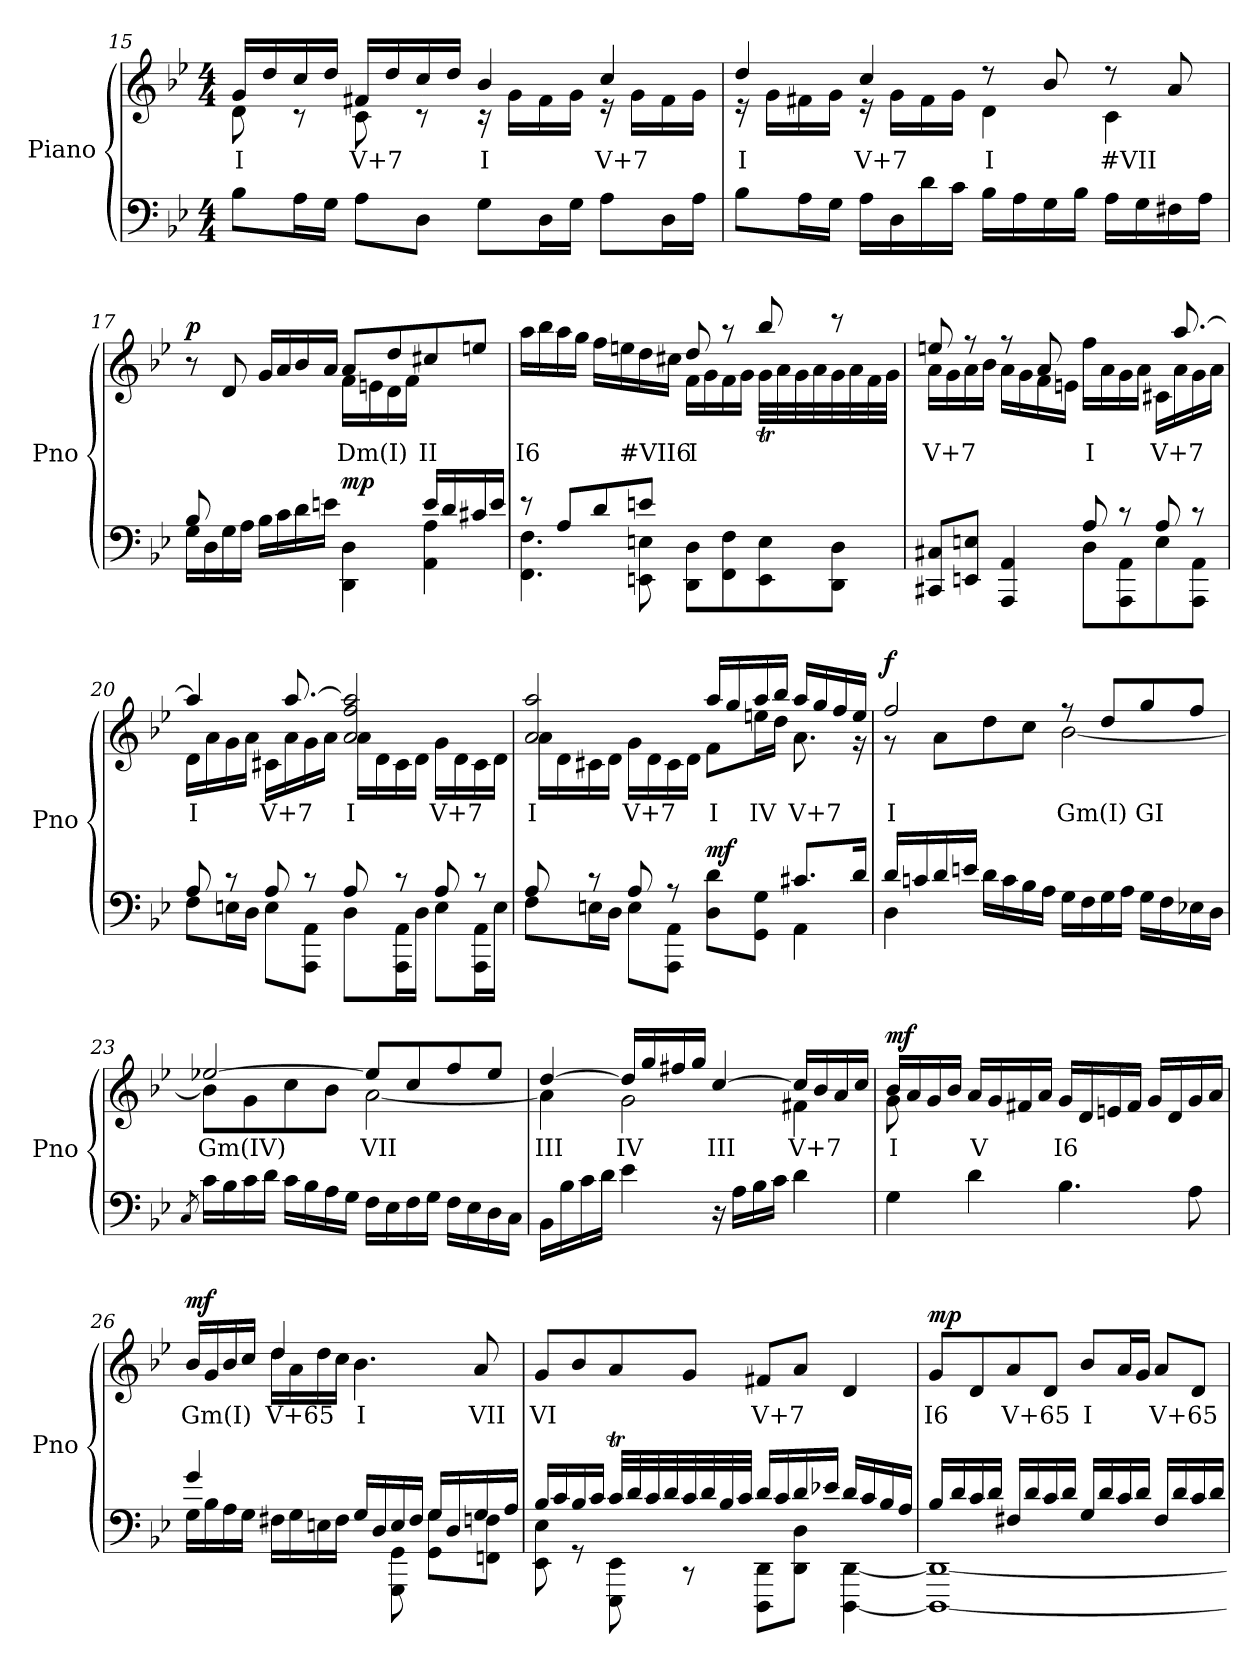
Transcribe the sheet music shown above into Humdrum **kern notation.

**kern	**kern	**text	**dynam
*part1	*part1	*part1	*part1
*staff2	*staff1	*staff1	*staff1/2
*I"Piano	*	*	*
*I'Pno	*	*	*
*clefF4	*clefG2	*	*
*k[b-e-]	*k[b-e-]	*	*
*M4/4	*M4/4	*	*
=15	=15	=15	=15
!	!	!LO:LY:b	!
*	*^	*	*
8B-\L	16g/LL	8d\	I	.
.	16dd/	.	.	.
16A\L	16cc/	8r	.	.
16G\JJ	16dd/JJ	.	.	.
!	!	!	!LO:LY:b	!
8A\L	16f#X/LL	8c\	V+7	.
.	16dd/	.	.	.
8D\J	16cc/	8r	.	.
.	16dd/JJ	.	.	.
!	!	!	!LO:LY:b	!
8G\L	4b-/	16r	I	.
.	.	16g\LL	.	.
16D\L	.	16f#\	.	.
16G\JJ	.	16g\JJ	.	.
!	!	!	!LO:LY:b	!
8A\L	4cc/	16r	V+7	.
.	.	16g\LL	.	.
16D\L	.	16f#\	.	.
16A\JJ	.	16g\JJ	.	.
=16	=16	=16	=16	=16
!	!	!	!LO:LY:b	!
8B-\L	4dd/	16r	I	.
.	.	16g\LL	.	.
16A\L	.	16f#X\	.	.
16G\JJ	.	16g\JJ	.	.
!	!	!	!LO:LY:b	!
16A\LL	4cc/	16r	V+7	.
16D\	.	16g\LL	.	.
16d\	.	16f#\	.	.
16c\JJ	.	16g\JJ	.	.
!	!	!	!LO:LY:b	!
16B-\LL	8r	4d\	I	.
16A\	.	.	.	.
16G\	8b-/	.	.	.
16B-\JJ	.	.	.	.
!	!	!	!LO:LY:b	!
16A\LL	8r	4c\	#VII	.
16G\	.	.	.	.
16F#X\	8a/	.	.	.
16A\JJ	.	.	.	.
!!LO:LB:g=z	!!
=17	=17	=17	=17	=17
*^	*	*	*	*
!	!	!	!	!	!LO:DY:b
8B-/	16G\LL	8r	2ryy	.	p
.	16D\	.	.	.	.
8ryy	16G\	8d/	.	.	.
.	16A\JJ	.	.	.	.
4ryy	16B-\LL	16g/LL	.	.	.
.	16c\	16a/	.	.	.
.	16d\	16b-/	.	.	.
.	16en\JJ	16a/JJ	.	.	.
!	!	!	!	!LO:LY:b	!LO:DY:a=2
4ryy	4DD\ 4D\	8a/L	16f\LL	Dm(I)	mp
.	.	.	16en\	.	.
.	.	8dd/	16d\	.	.
.	.	.	16f\JJ	.	.
!	!	!	!	!LO:LY:b	!
16e/LL	4AA\ 4A\	8cc#X/	4ryy	II	.
16d/	.	.	.	.	.
16c#X/	.	8een/J	.	.	.
16e/JJ	.	.	.	.	.
=18	=18	=18	=18	=18	=18
!	!	!	!	!LO:LY:b	!
8r	4.FF\ 4.F\	16aa\LL	2ryy	I6	.
.	.	16bb-\	.	.	.
8A/L	.	16aa\	.	.	.
.	.	16gg\JJ	.	.	.
8d/	.	16ff\LL	.	.	.
.	.	16een\	.	.	.
!	!	!	!	!LO:LY:b	!
8en/J	8EEn\ 8En\	16dd:\	.	#VII6	.
.	.	16cc#X\JJ	.	.	.
!	!	!	!	!LO:LY:b	!
2ryy	8DD\ 8D\L	8dd/	16f\LL	I	.
.	.	.	16g\	.	.
.	8FF\ 8F\	8r	16f\	.	.
.	.	.	16g\JJ	.	.
.	8EE\ 8E\	8bb-/	32gT!\LLL	.	.
.	.	.	32a!\	.	.
.	.	.	32g!\	.	.
.	.	.	32a!\	.	.
.	8DD\ 8D\J	8r	32g!\	.	.
.	.	.	32a!\	.	.
.	.	.	32f\	.	.
.	.	.	32g\JJJ	.	.
!!LO:PB:g=z	!!
=19	=19	=19	=19	=19	=19
!	!	!	!	!LO:LY:b	!
8CC#X/ 8C#X/L	2ryy	8een/	16a\LL	V+7	.
.	.	.	16g\	.	.
8EEn/ 8En/J	.	8r	16a\	.	.
.	.	.	16b-\JJ	.	.
4AAA/ 4AA/	.	8r	16a\LL	.	.
.	.	.	16g\	.	.
.	.	8a/	16f\	.	.
.	.	.	16en\JJ	.	.
!	!	!	!	!LO:LY:b	!
8A/	8D\L	16ff\LL	4ryy	I	.
.	.	16a\	.	.	.
8r	8AAA\ 8AA\	16g\	.	.	.
.	.	16a\JJ	.	.	.
!	!	!	!	!LO:LY:b	!
8A/	8E\	16ryy	16c#X\LL	V+7	.
.	.	[8.aa/	16a\	.	.
8r	8AAA\ 8AA\J	.	16g\	.	.
.	.	.	16a\JJ	.	.
!!LO:PB:g=z	!!
=20	=20	=20	=20	=20	=20
!	!	!	!	!LO:LY:b	!
8A/	8F\L	4aa/]	16d\LL	I	.
.	.	.	16a\	.	.
8r	16En\L	.	16g\	.	.
.	16D\JJ	.	16a\JJ	.	.
!	!	!	!	!LO:LY:b	!
8A/	8E\L	16ryy	16c#X\LL	V+7	.
.	.	[8.aa/	16a\	.	.
8r	8AAA\ 8AA\J	.	16g\	.	.
.	.	.	16a\JJ	.	.
!	!	!	!	!LO:LY:b	!
8A/	8D\L	2a/ 2ff/ 2aa/]	16a\LL	I	.
.	.	.	16d\	.	.
8r	16AAA\ 16AA\L	.	16c#\	.	.
.	16D\JJ	.	16d\JJ	.	.
!	!	!	!	!LO:LY:b	!
8A/	8E\L	.	16g\LL	V+7	.
.	.	.	16d\	.	.
8r	16AAA\ 16AA\L	.	16c#\	.	.
.	16E\JJ	.	16d\JJ	.	.
=21	=21	=21	=21	=21	=21
!	!	!	!	!LO:LY:b	!
8A/	8F\L	2a/ 2aa/	16a\LL	I	.
.	.	.	16d\	.	.
8r	16En\L	.	16c#X\	.	.
.	16D\JJ	.	16d\JJ	.	.
!	!	!	!	!LO:LY:b	!
8A/	8E\L	.	16g\LL	V+7	.
.	.	.	16d\	.	.
8r	8AAA\ 8AA\J	.	16c#\	.	.
.	.	.	16d\JJ	.	.
!	!	!	!	!LO:LY:b	!LO:DY:a=2
8D\ 8d\L	4ryy	16aa/LL	8f\L	I	mf
.	.	16gg/	.	.	.
!	!	!	!	!LO:LY:b	!
8GG\ 8G\J	.	16aa/	16een\L	IV	.
.	.	16bb-/JJ	16dd\JJ	.	.
!	!	!	!	!LO:LY:b	!
8.c#X/L	4AA\	16aa/LL	8.a\	V+7	.
.	.	16gg/	.	.	.
.	.	16ff/	.	.	.
16d/Jk	.	16ee/JJ	16r	.	.
!!LO:LB:g=z	!!
=22	=22	=22	=22	=22	=22
!	!	!	!	!LO:LY:b	!LO:DY:b
16d/LL	4D\	2ff/	8r	I	f
16cn/	.	.	.	.	.
16d/	.	.	8a\L	.	.
16en/JJ	.	.	.	.	.
16d\LL	4ryy	.	8dd\	.	.
16c\	.	.	.	.	.
16B-\	.	.	8cc\J	.	.
16A\JJ	.	.	.	.	.
!	!	!	!	!LO:LY:b	!
16G\LL	2ryy	8r	[2b-\	Gm(I)	.
16F\	.	.	.	.	.
16G\	.	8dd/L	.	.	.
16A\JJ	.	.	.	.	.
!	!	!	!	!LO:LY:b	!
16G\LL	.	8gg/	.	GI	.
16F\	.	.	.	.	.
16E-X\	.	8ff/J	.	.	.
16D\JJ	.	.	.	.	.
*v	*v	*	*	*	*
!!LO:LB:g=z	!!
=23	=23	=23	=23	=23
8qC/	.	.	.	.
!	!	!	!LO:LY:b	!
16c\LL	[2ee-X/	8b-\L]	Gm(IV)	.
16B-\	.	.	.	.
16c\	.	8g\	.	.
16d\JJ	.	.	.	.
16c\LL	.	8cc\	.	.
16B-\	.	.	.	.
16A\	.	8b-\J	.	.
16G\JJ	.	.	.	.
!	!	!	!LO:LY:b	!
16F\LL	8ee-/L]	[2a\	VII	.
16E-\	.	.	.	.
16F\	8cc/	.	.	.
16G\JJ	.	.	.	.
16F\LL	8ff/	.	.	.
16E-\	.	.	.	.
16D\	8ee-/J	.	.	.
16C\JJ	.	.	.	.
=24	=24	=24	=24	=24
!	!	!	!LO:LY:b	!
16BB-\LL	[4dd/	4a\]	III	.
16B-\	.	.	.	.
16c\	.	.	.	.
16d\JJ	.	.	.	.
!	!	!	!LO:LY:b	!
4e-\	16dd/LL]	2g\	IV	.
.	16gg/	.	.	.
.	16ff#X/	.	.	.
.	16gg/JJ	.	.	.
!	!	!	!LO:LY:b	!
16r	[4cc/	.	III	.
16A\LL	.	.	.	.
16B-\	.	.	.	.
16c\JJ	.	.	.	.
!	!	!	!LO:LY:b	!
4d\	16cc/LL]	4f#X\	V+7	.
.	16b-/	.	.	.
.	16a/	.	.	.
.	16cc/JJ	.	.	.
!!LO:LB:g=z	!!
=25	=25	=25	=25	=25
!	!	!	!LO:LY:b	!LO:DY:b=2
4G\	16b-/LL	8g\	I	mf
.	16a/	.	.	.
.	16g/	8ryy	.	.
.	16b-/JJ	.	.	.
!	!	!	!LO:LY:b	!
4d\	16a/LL	4ryy	V	.
.	16g/	.	.	.
.	16f#X/	.	.	.
.	16a/JJ	.	.	.
!	!	!	!LO:LY:b	!
4.B-\	16g/LL	2ryy	I6	.
.	16d/	.	.	.
.	16en/	.	.	.
.	16f#/JJ	.	.	.
.	16g/LL	.	.	.
.	16d/	.	.	.
8A\	16g/	.	.	.
.	16a/JJ	.	.	.
=26	=26	=26	=26	=26
*^	*	*	*	*
!	!	!	!	!LO:LY:b	!LO:DY:a
4g/	16G\LL	16b-/LL	4ryy	Gm(I)	mf
.	16B-\	16g/	.	.	.
.	16A\	16b-/	.	.	.
.	16G\JJ	16cc/JJ	.	.	.
!	!	!	!	!LO:LY:b	!
4ryy	16F#X\LL	4dd/	16dd\LL	V+65	.
.	16G\	.	16a\	.	.
.	16En\	.	16dd\	.	.
.	16F#\JJ	.	16cc\JJ	.	.
!	!	!	!	!LO:LY:b	!
16G/LL	8ryy	4.b-\	2ryy	I	.
16D/	.	.	.	.	.
16E/	8GGG\ 8GG\	.	.	.	.
16F#/JJ	.	.	.	.	.
16G/LL	8GG\ 8G\L	.	.	.	.
16D/	.	.	.	.	.
!	!	!	!	!LO:LY:b	!
16G/	8FFn\ 8Fn\J	8a/	.	VII	.
16A/JJ	.	.	.	.	.
*	*	*v	*v	*	*
!!LO:LB:g=z
=27	=27	=27	=27	=27
!	!	!	!LO:LY:b	!
16B-/LL	8EE-\ 8E-\	8g/L	VI	.
16c/	.	.	.	.
16B-/	8r	8b-/	.	.
16c/JJ	.	.	.	.
32cT!/LLL	8EEE-\ 8EE-\	8a/	.	.
32d!/	.	.	.	.
32c!/	.	.	.	.
32d!/	.	.	.	.
32c!/	8r	8g/J	.	.
32d!/	.	.	.	.
32B-/	.	.	.	.
32c/JJJ	.	.	.	.
!	!	!	!LO:LY:b	!
16d/LL	8DDD\ 8DD\L	8f#X/L	V+7	.
16c/	.	.	.	.
16d/	8DD\ 8D\J	8a/J	.	.
16e-X/JJ	.	.	.	.
16d/LL	[4DDD\ [4DD\	4d/	.	.
16c/	.	.	.	.
16B-/	.	.	.	.
16A/JJ	.	.	.	.
=28	=28	=28	=28	=28
!	!	!	!LO:LY:b	!LO:DY:b
16B-/LL	1DDD_ 1DD_	8g/L	I6	mp
16d/	.	.	.	.
16c/	.	8d/	.	.
16d/JJ	.	.	.	.
!	!	!	!LO:LY:b	!
16F#X/LL	.	8a/	V+65	.
16d/	.	.	.	.
16c/	.	8d/J	.	.
16d/JJ	.	.	.	.
!	!	!	!LO:LY:b	!
16G/LL	.	8b-/L	I	.
16d/	.	.	.	.
16c/	.	16a/L	.	.
16d/JJ	.	16g/JJ	.	.
!	!	!	!LO:LY:b	!
16F#/LL	.	8a/L	V+65	.
16d/	.	.	.	.
16c/	.	8d/J	.	.
16d/JJ	.	.	.	.
*v	*v	*	*	*
=	=	=	=
*-	*-	*-	*-
